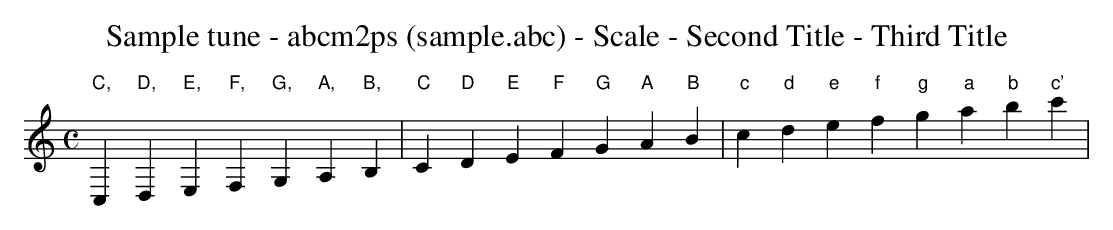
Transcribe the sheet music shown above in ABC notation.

X:1
T:Sample tune - abcm2ps (sample.abc) - Scale - Second Title - Third Title
M:C
K:C treble
L: 1/4
 "C,"C,"D,"D,"E,"E,"F,"F,  "G,"G,"A,"A,"B,"B,\
| "C"C"D"D"E"E"F"F  "G"G"A"A"B"B| "c"c "d"d"e"e"f"f  "g"g"a"a"b"b"c'"c' |
